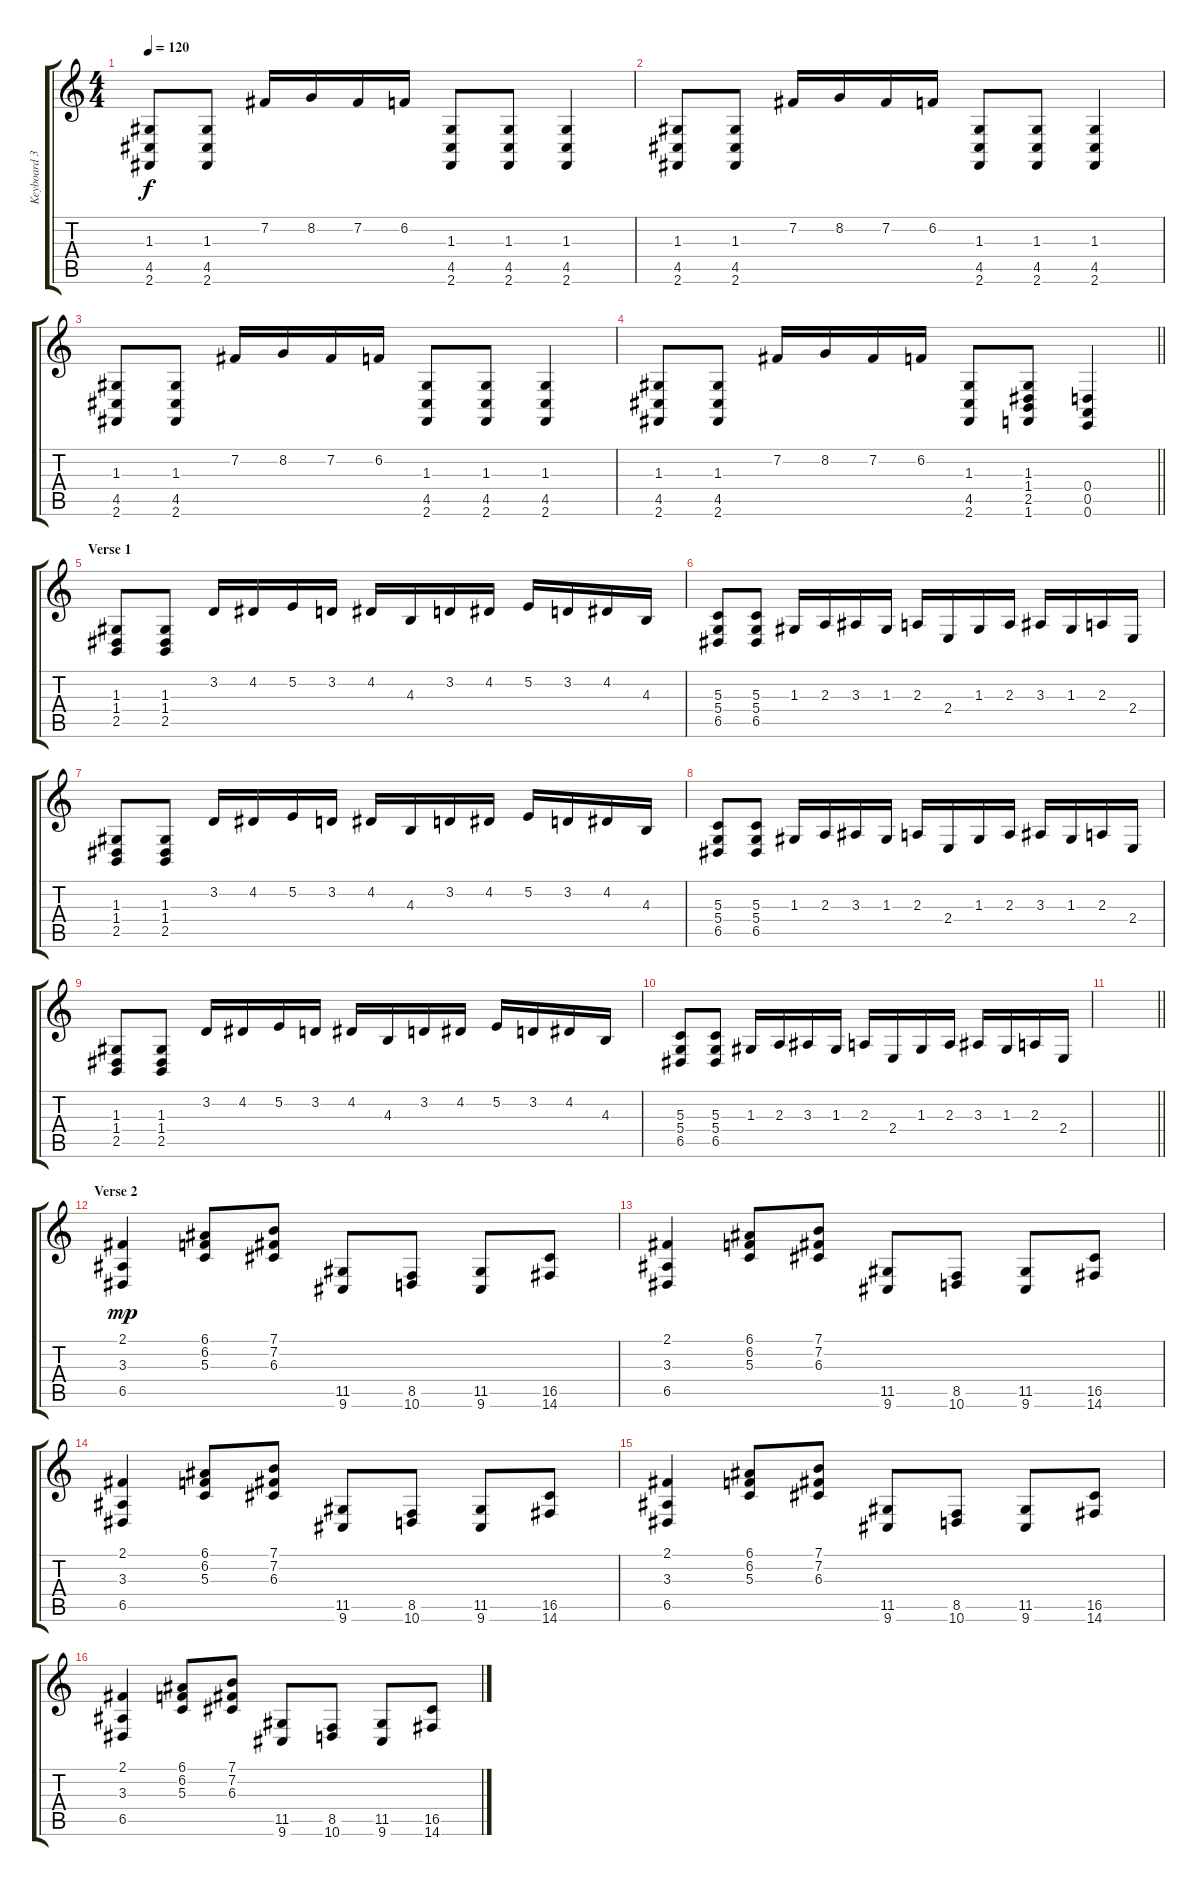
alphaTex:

\track ("Keyboard 3" "Keyboard 3") {instrument lead2sawtooth}
\staff {score tabs}
\tuning (E4 B3 G3 D3 A2 E2) {hide}
\ts (4 4)
\tempo 120
\clef g2
\ks c
(1.3 4.5 2.6).8{dy f} (1.3 4.5 2.6).8 7.2.16 8.2.16 7.2.16 6.2.16 (1.3 4.5 2.6).8 (1.3 4.5 2.6).8 (1.3 4.5 2.6).4 |
(1.3 4.5 2.6).8 (1.3 4.5 2.6).8 7.2.16 8.2.16 7.2.16 6.2.16 (1.3 4.5 2.6).8 (1.3 4.5 2.6).8 (1.3 4.5 2.6).4 |
(1.3 4.5 2.6).8 (1.3 4.5 2.6).8 7.2.16 8.2.16 7.2.16 6.2.16 (1.3 4.5 2.6).8 (1.3 4.5 2.6).8 (1.3 4.5 2.6).4 |
\barLineRight lightlight
(1.3 4.5 2.6).8 (1.3 4.5 2.6).8 7.2.16 8.2.16 7.2.16 6.2.16 (1.3 4.5 2.6).8 (1.3 1.4 2.5 1.6).8 (0.4 0.5 0.6).4 |
\section ("" "Verse 1")
(1.3 1.4 2.5).8 (1.3 1.4 2.5).8 3.2.16 4.2.16 5.2.16 3.2.16 4.2.16 4.3.16 3.2.16 4.2.16 5.2.16 3.2.16 4.2.16 4.3.16 |
(5.3 5.4 6.5).8 (5.3 5.4 6.5).8 1.3.16 2.3.16 3.3.16 1.3.16 2.3.16 2.4.16 1.3.16 2.3.16 3.3.16 1.3.16 2.3.16 2.4.16 |
(1.3 1.4 2.5).8 (1.3 1.4 2.5).8 3.2.16 4.2.16 5.2.16 3.2.16 4.2.16 4.3.16 3.2.16 4.2.16 5.2.16 3.2.16 4.2.16 4.3.16 |
(5.3 5.4 6.5).8 (5.3 5.4 6.5).8 1.3.16 2.3.16 3.3.16 1.3.16 2.3.16 2.4.16 1.3.16 2.3.16 3.3.16 1.3.16 2.3.16 2.4.16 |
(1.3 1.4 2.5).8 (1.3 1.4 2.5).8 3.2.16 4.2.16 5.2.16 3.2.16 4.2.16 4.3.16 3.2.16 4.2.16 5.2.16 3.2.16 4.2.16 4.3.16 |
(5.3 5.4 6.5).8 (5.3 5.4 6.5).8 1.3.16 2.3.16 3.3.16 1.3.16 2.3.16 2.4.16 1.3.16 2.3.16 3.3.16 1.3.16 2.3.16 2.4.16 |
\barLineRight lightlight
|
\section ("" "Verse 2")
(2.1 3.3 6.5).4{dy mp} (6.1 6.2 5.3).8 (7.1 7.2 6.3).8 (11.5 9.6).8 (8.5 10.6).8 (11.5 9.6).8 (16.5 14.6).8 |
(2.1 3.3 6.5).4 (6.1 6.2 5.3).8 (7.1 7.2 6.3).8 (11.5 9.6).8 (8.5 10.6).8 (11.5 9.6).8 (16.5 14.6).8 |
(2.1 3.3 6.5).4 (6.1 6.2 5.3).8 (7.1 7.2 6.3).8 (11.5 9.6).8 (8.5 10.6).8 (11.5 9.6).8 (16.5 14.6).8 |
(2.1 3.3 6.5).4 (6.1 6.2 5.3).8 (7.1 7.2 6.3).8 (11.5 9.6).8 (8.5 10.6).8 (11.5 9.6).8 (16.5 14.6).8 |
(2.1 3.3 6.5).4 (6.1 6.2 5.3).8 (7.1 7.2 6.3).8 (11.5 9.6).8 (8.5 10.6).8 (11.5 9.6).8 (16.5 14.6).8
